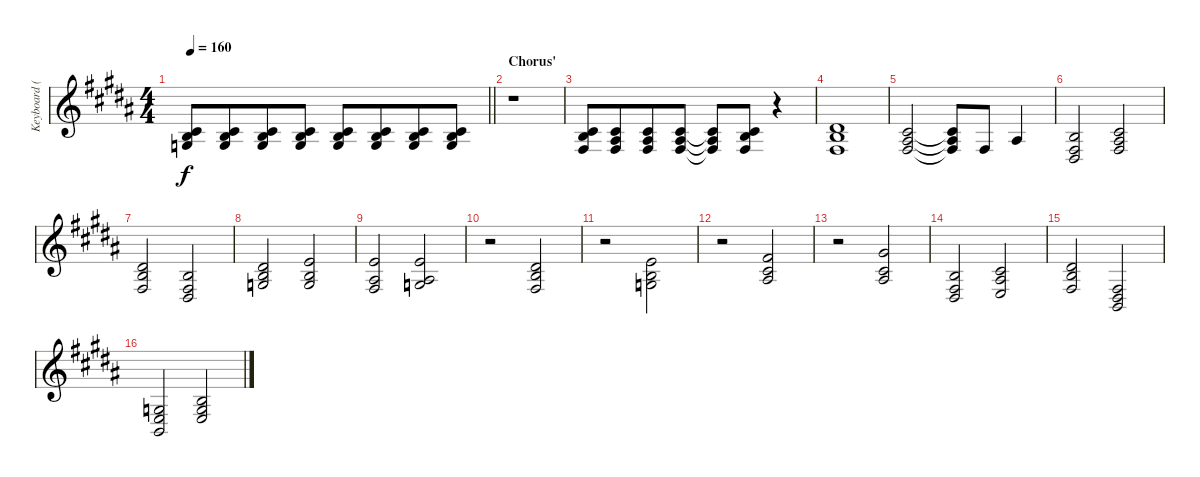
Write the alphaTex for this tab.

\track ("Keyboard (L)" "Keyboard (") {instrument acousticgrandpiano}
\staff {score}
\tuning (E4 B3 G3 D3 A2 E2 B1) {hide}
\ts (4 4)
\tempo 160
\clef g2
\barLineRight lightlight
\ks b
(0.2 0.3 11.4).8{dy f beam Up} (0.2 0.3 11.4).8{beam Up beam merge} (0.2 0.3 11.4).8{beam Up} (0.2 0.3 11.4).8{beam Up} (0.2 0.3 11.4).8{beam Up} (0.2 0.3 11.4).8{beam Up beam merge} (0.2 0.3 11.4).8{beam Up} (0.2 0.3 11.4).8{beam Up} |
\section ("" "Chorus'")
r.1 |
(0.2 6.3 4.4).8 (2.2 3.3 4.4).8{beam merge} (2.2 3.3 4.4).8 (2.2 3.3 4.4).8 (2.2{t} 3.3{t} 4.4{t}).8 (0.2 6.3 4.4).8 r.4 |
(0.2 8.3 4.4).1 |
(2.2 3.3 4.4).2 (2.2{t} 3.3{t} 4.4{t}).8 4.4.8 3.3.4 |
(0.2 1.4 9.5).2 (2.2 3.3 4.4).2 |
(0.2 8.3 4.4).2 (0.2 1.4 9.5).2 |
(0.2 0.3 13.4).2 (0.1 0.2 0.3).2 |
(0.1 3.3 4.4).2 (0.1 0.3 8.4).2 |
r.2 (0.2 8.3 4.4).2{beam Up} |
r.2 (0.1 0.2 0.3).2{beam Down} |
r.2 (2.1 2.2 3.3).2 |
r.2 (4.1 2.2 3.3).2 |
(0.2 4.4 6.5).2 (2.2 3.3 2.4).2 |
(0.2 8.3 4.4).2 (1.4 2.5 14.6).2 |
(0.3 2.4 2.5).2 (0.2 0.3 2.4).2
